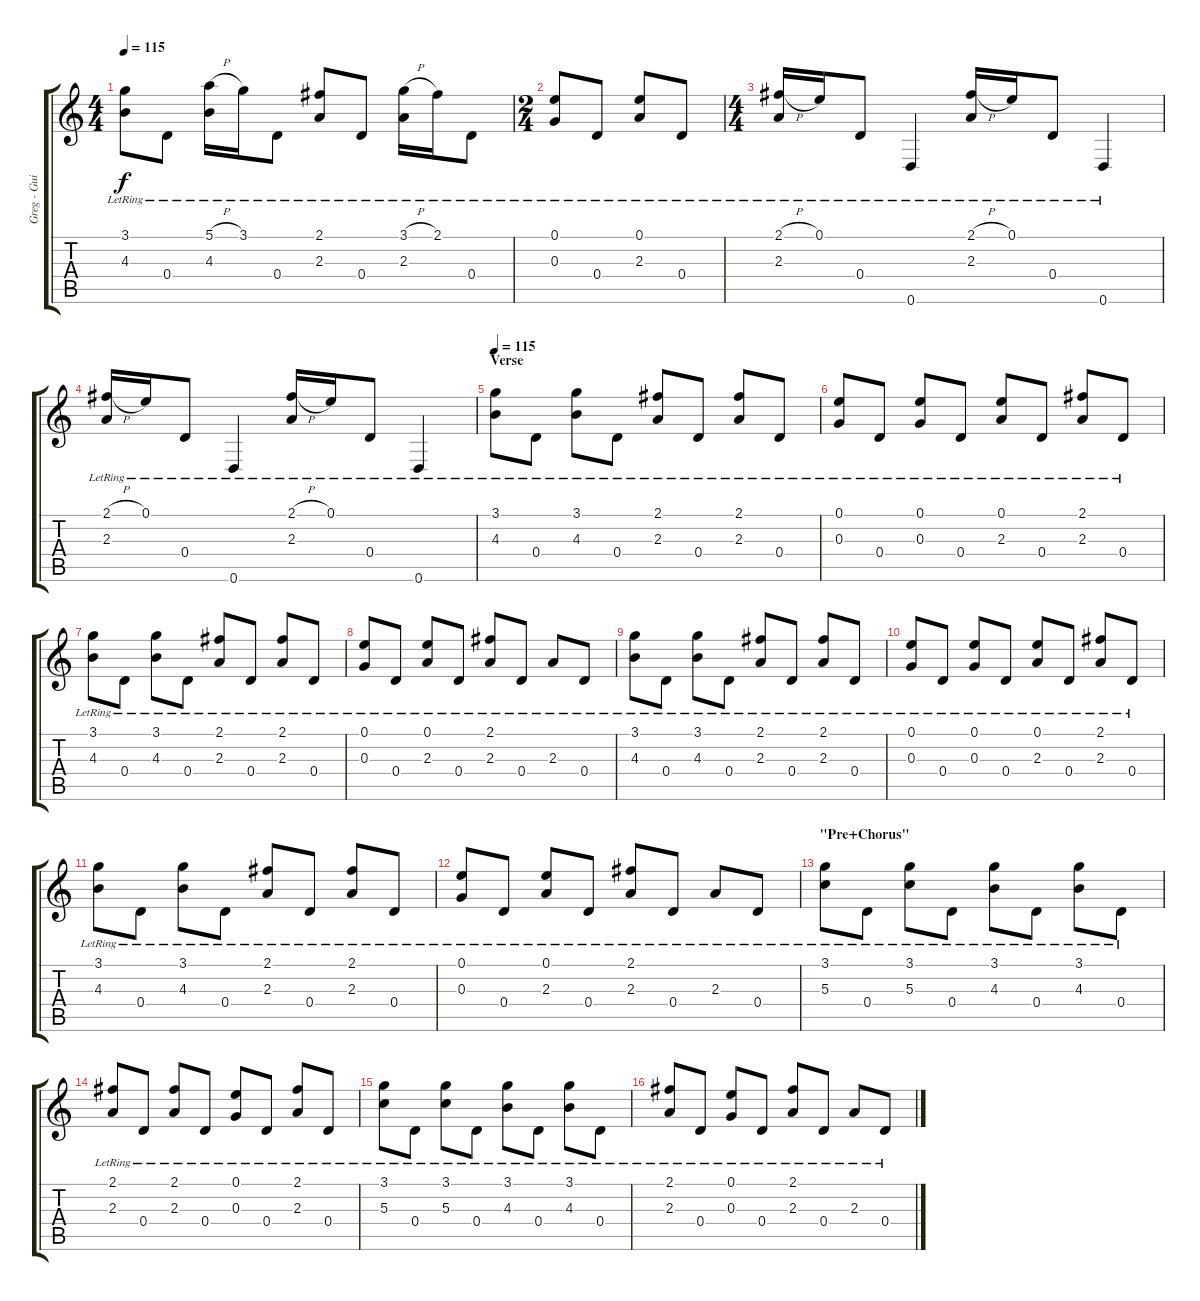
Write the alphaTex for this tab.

\track ("Greg - Guitar 1" "Greg - Gui") {instrument acousticguitarnylon}
\staff {score tabs}
\tuning (E4 B3 G3 D3 A2 D2) {hide}
\ts (4 4)
\tempo 115
\clef g2
\ks c
(3.1{lr} 4.3{lr}).8{dy f} 0.4{lr}.8 (5.1{h lr} 4.3{lr}).16 3.1{lr}.16 0.4{lr}.8 (2.1{lr} 2.3{lr}).8 0.4{lr}.8 (3.1{h lr} 2.3{lr}).16 2.1{lr}.16 0.4{lr}.8 |
\ts (2 4)
(0.1{lr} 0.3{lr}).8 0.4{lr}.8 (0.1{lr} 2.3{lr}).8 0.4{lr}.8 |
\ts (4 4)
(2.1{h lr} 2.3{lr}).16 0.1{lr}.16 0.4{lr}.8 0.6{lr}.4 (2.1{h lr} 2.3{lr}).16 0.1{lr}.16 0.4{lr}.8 0.6{lr}.4 |
(2.1{h lr} 2.3{lr}).16 0.1{lr}.16 0.4{lr}.8 0.6{lr}.4 (2.1{h lr} 2.3{lr}).16 0.1{lr}.16 0.4{lr}.8 0.6{lr}.4 |
\section ("" "Verse")
\tempo 115
(3.1{lr} 4.3{lr}).8 0.4{lr}.8 (3.1{lr} 4.3{lr}).8 0.4{lr}.8 (2.1{lr} 2.3{lr}).8 0.4{lr}.8 (2.1{lr} 2.3{lr}).8 0.4{lr}.8 |
(0.1{lr} 0.3{lr}).8 0.4{lr}.8 (0.1{lr} 0.3{lr}).8 0.4{lr}.8 (0.1{lr} 2.3{lr}).8 0.4{lr}.8 (2.1{lr} 2.3{lr}).8 0.4{lr}.8 |
(3.1{lr} 4.3{lr}).8 0.4{lr}.8 (3.1{lr} 4.3{lr}).8 0.4{lr}.8 (2.1{lr} 2.3{lr}).8 0.4{lr}.8 (2.1{lr} 2.3{lr}).8 0.4{lr}.8 |
(0.1{lr} 0.3{lr}).8 0.4{lr}.8 (0.1{lr} 2.3{lr}).8 0.4{lr}.8 (2.1{lr} 2.3{lr}).8 0.4{lr}.8 2.3{lr}.8 0.4{lr}.8 |
(3.1{lr} 4.3{lr}).8 0.4{lr}.8 (3.1{lr} 4.3{lr}).8 0.4{lr}.8 (2.1{lr} 2.3{lr}).8 0.4{lr}.8 (2.1{lr} 2.3{lr}).8 0.4{lr}.8 |
(0.1{lr} 0.3{lr}).8 0.4{lr}.8 (0.1{lr} 0.3{lr}).8 0.4{lr}.8 (0.1{lr} 2.3{lr}).8 0.4{lr}.8 (2.1{lr} 2.3{lr}).8 0.4{lr}.8 |
(3.1{lr} 4.3{lr}).8 0.4{lr}.8 (3.1{lr} 4.3{lr}).8 0.4{lr}.8 (2.1{lr} 2.3{lr}).8 0.4{lr}.8 (2.1{lr} 2.3{lr}).8 0.4{lr}.8 |
(0.1{lr} 0.3{lr}).8 0.4{lr}.8 (0.1{lr} 2.3{lr}).8 0.4{lr}.8 (2.1{lr} 2.3{lr}).8 0.4{lr}.8 2.3{lr}.8 0.4{lr}.8 |
\section ("" "\"Pre+Chorus\"")
(3.1{lr} 5.3{lr}).8 0.4{lr}.8 (3.1{lr} 5.3{lr}).8 0.4{lr}.8 (3.1{lr} 4.3{lr}).8 0.4{lr}.8 (3.1{lr} 4.3{lr}).8 0.4{lr}.8 |
(2.1{lr} 2.3{lr}).8 0.4{lr}.8 (2.1{lr} 2.3{lr}).8 0.4{lr}.8 (0.1{lr} 0.3{lr}).8 0.4{lr}.8 (2.1{lr} 2.3{lr}).8 0.4{lr}.8 |
(3.1{lr} 5.3{lr}).8 0.4{lr}.8 (3.1{lr} 5.3{lr}).8 0.4{lr}.8 (3.1{lr} 4.3{lr}).8 0.4{lr}.8 (3.1{lr} 4.3{lr}).8 0.4{lr}.8 |
(2.1{lr} 2.3{lr}).8 0.4{lr}.8 (0.1{lr} 0.3{lr}).8 0.4{lr}.8 (2.1{lr} 2.3{lr}).8 0.4{lr}.8 2.3{lr}.8 0.4{lr}.8
